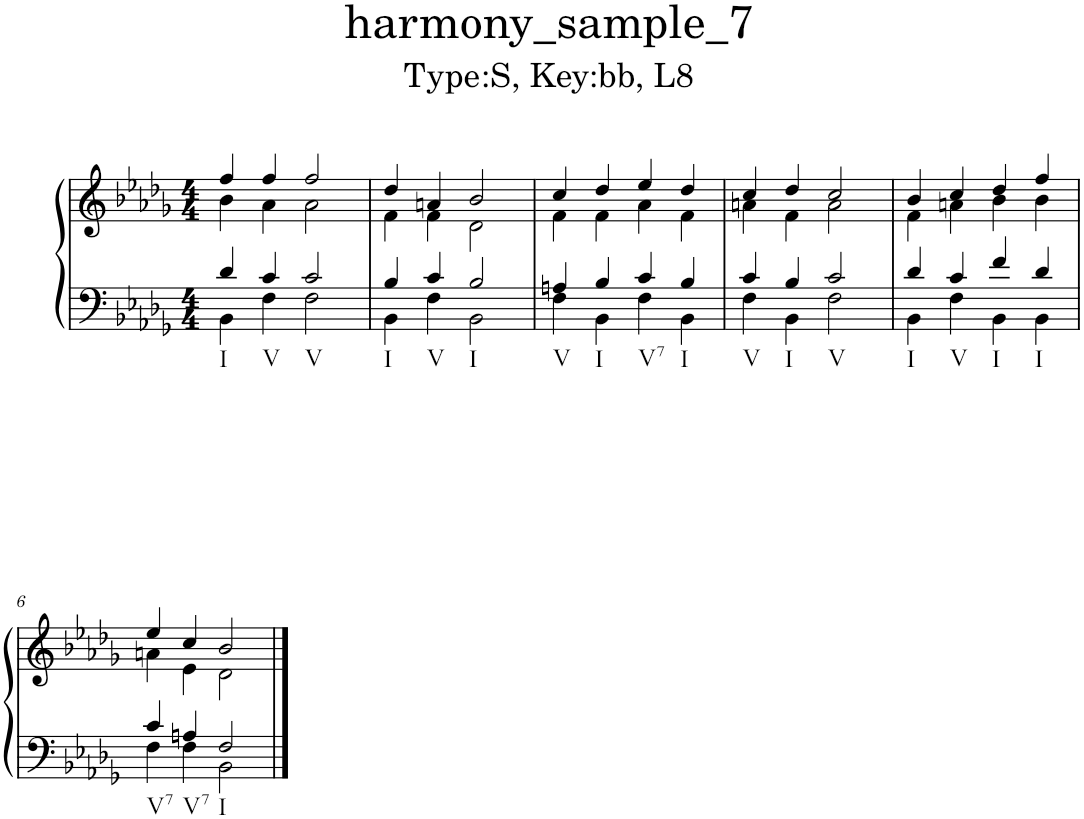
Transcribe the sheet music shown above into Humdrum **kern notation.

**kern	**kern
*part1	*part1
*staff2	*staff1
*I"鋼琴	*
*clefF4	*clefG2
*k[b-e-a-d-g-]	*k[b-e-a-d-g-]
*M4/4	*M4/4
=1	=1
*^	*^
!LO:TX:b:t=I	!	!	!
4d-/	4BB-\	4ff/	4b-\
!LO:TX:b:t=V	!	!	!
4c/	4F\	4ff/	4a-\
!LO:TX:b:t=V	!	!	!
2c/	2F\	2ff/	2a-\
=2	=2	=2	=2
!LO:TX:b:t=I	!	!	!
4B-/	4BB-\	4dd-/	4f\
!LO:TX:b:t=V	!	!	!
4c/	4F\	4an/	4f\
!LO:TX:b:t=I	!	!	!
2B-/	2BB-\	2b-/	2d-\
=3	=3	=3	=3
!LO:TX:b:t=V	!	!	!
4An/	4F\	4cc/	4f\
!LO:TX:b:t=I	!	!	!
4B-/	4BB-\	4dd-/	4f\
!LO:TX:b:t=V7	!	!	!
4c/	4F\	4ee-/	4a-\
!LO:TX:b:t=I	!	!	!
4B-/	4BB-\	4dd-/	4f\
=4	=4	=4	=4
!LO:TX:b:t=V	!	!	!
4c/	4F\	4cc/	4an\
!LO:TX:b:t=I	!	!	!
4B-/	4BB-\	4dd-/	4f\
!LO:TX:b:t=V	!	!	!
2c/	2F\	2cc/	2a\
=5	=5	=5	=5
!LO:TX:b:t=I	!	!	!
4d-/	4BB-\	4b-/	4f\
!LO:TX:b:t=V	!	!	!
4c/	4F\	4cc/	4an\
!LO:TX:b:t=I	!	!	!
4f/	4BB-\	4dd-/	4b-\
!LO:TX:b:t=I	!	!	!
4d-/	4BB-\	4ff/	4b-\
!!LO:LB:g=z	!!
=6	=6	=6	=6
!LO:TX:b:t=V7	!	!	!
4c/	4F\	4ee-/	4an\
!LO:TX:b:t=V7	!	!	!
4An/	4F\	4cc/	4e-\
!LO:TX:b:t=I	!	!	!
2F/	2BB-\	2b-/	2d-\
*v	*v	*	*
*	*v	*v
==	==
*-	*-
